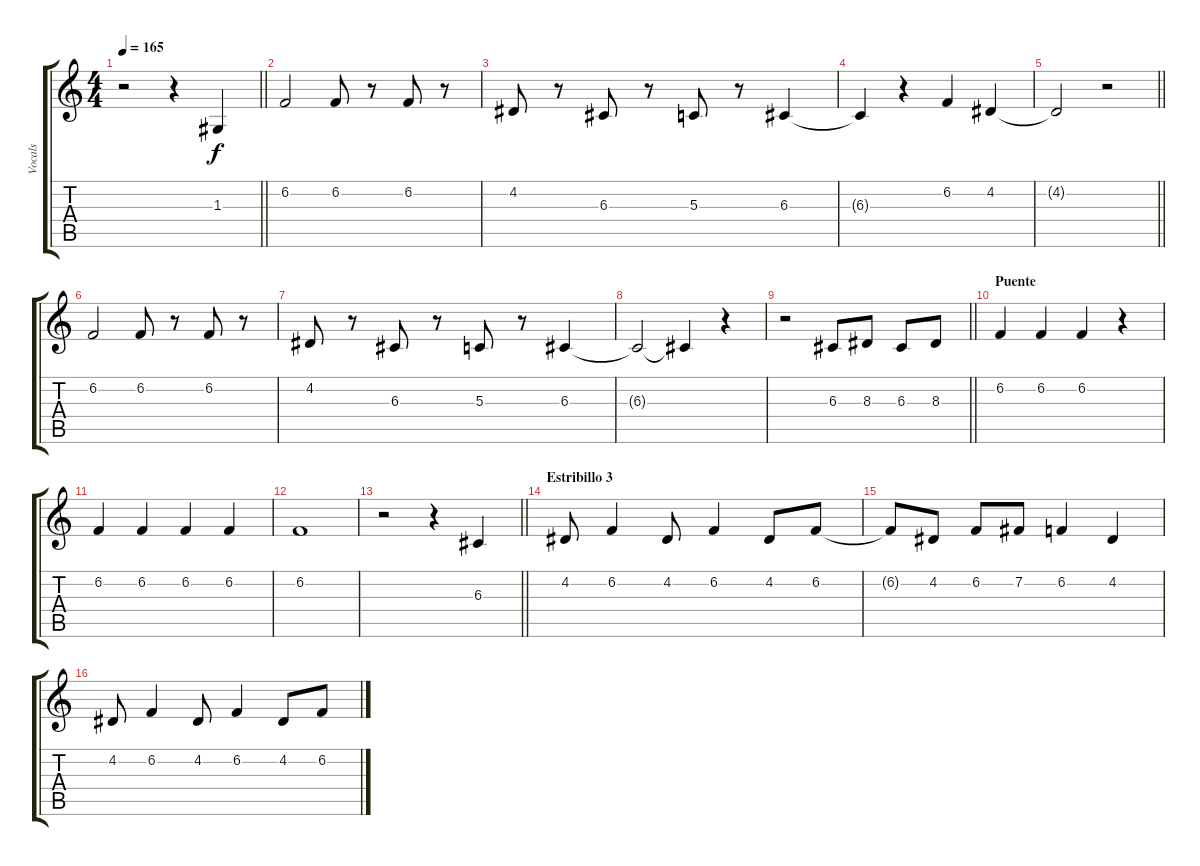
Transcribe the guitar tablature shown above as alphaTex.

\track ("Vocals" "Vocals") {instrument altosax}
\staff {score tabs}
\tuning (E4 B3 G3 D3 A2 E2) {hide}
\ts (4 4)
\tempo 165
\clef g2
\barLineRight lightlight
\ks c
r.2{dy f} r.4 1.3.4 |
6.2.2 6.2.8 r.8 6.2.8 r.8 |
4.2.8 r.8 6.3.8 r.8 5.3.8 r.8 6.3.4 |
6.3{t}.4 r.4 6.2.4 4.2.4 |
\barLineRight lightlight
4.2{t}.2 r.2 |
6.2.2 6.2.8 r.8 6.2.8 r.8 |
4.2.8 r.8 6.3.8 r.8 5.3.8 r.8 6.3.4 |
6.3{t}.2 6.3{t}.4 r.4 |
\barLineRight lightlight
r.2 6.3.8 8.3.8 6.3.8 8.3.8 |
\section ("" "Puente")
6.2.4 6.2.4 6.2.4 r.4 |
6.2.4 6.2.4 6.2.4 6.2.4 |
6.2.1 |
\barLineRight lightlight
r.2 r.4 6.3.4 |
\section ("" "Estribillo 3")
4.2.8 6.2.4 4.2.8 6.2.4 4.2.8 6.2.8 |
6.2{t}.8 4.2.8 6.2.8 7.2.8 6.2.4 4.2.4 |
4.2.8 6.2.4 4.2.8 6.2.4 4.2.8 6.2.8
